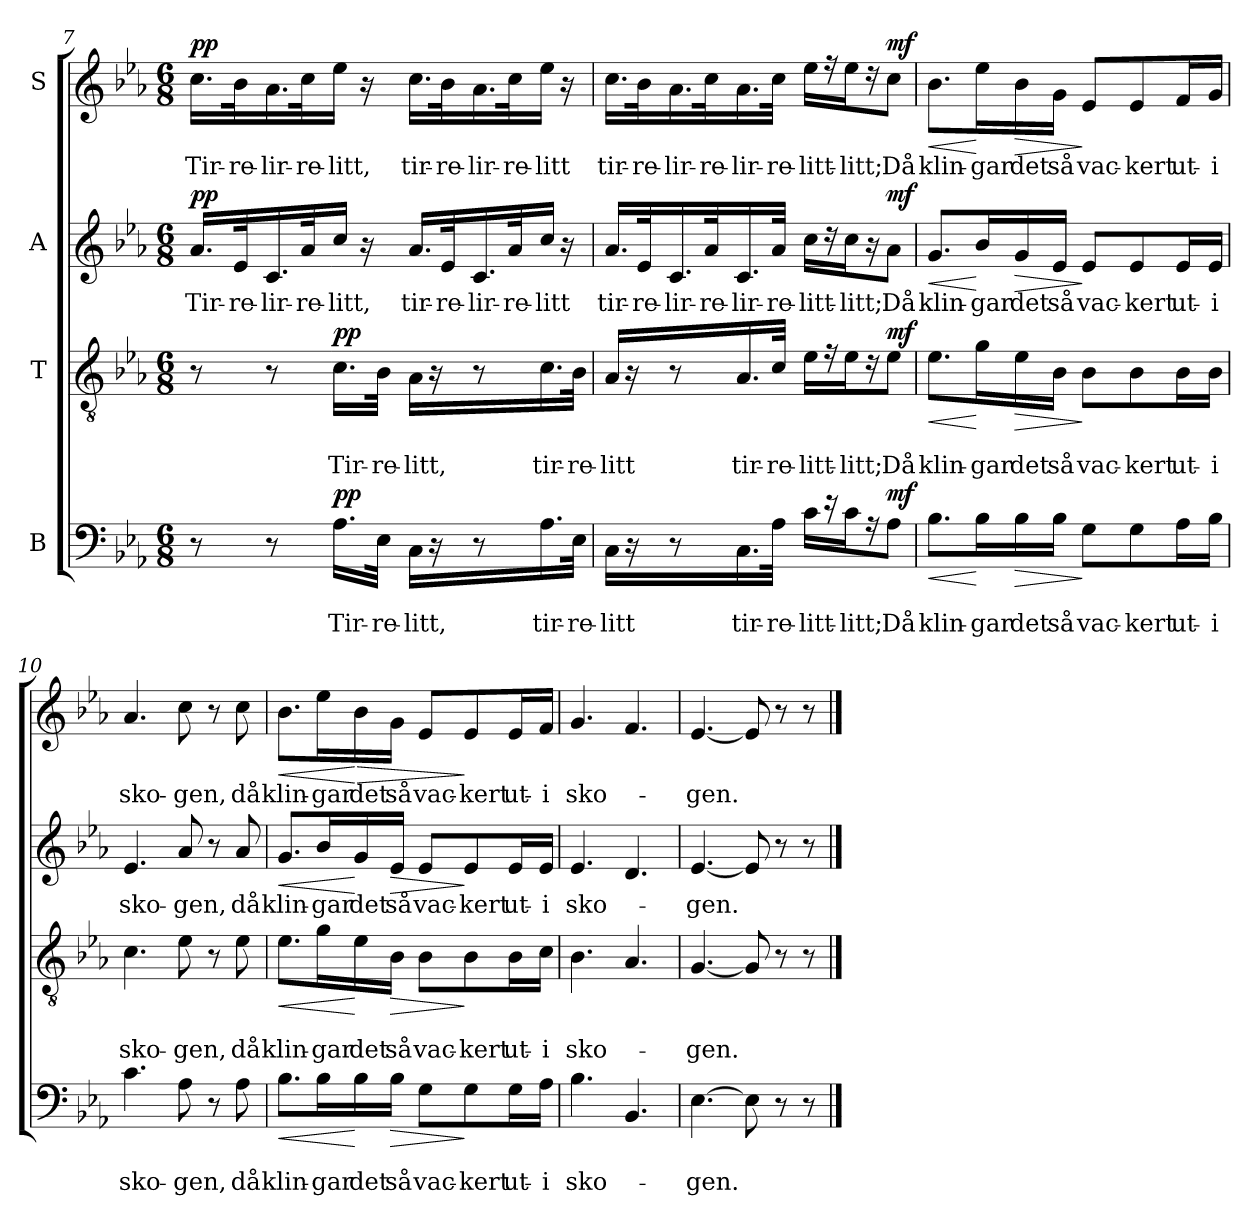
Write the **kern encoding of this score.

**kern	**text	**text	**dynam	**kern	**text	**text	**dynam	**kern	**text	**dynam	**kern	**text	**dynam
*part4	*part4	*part4	*part4	*part3	*part3	*part3	*part3	*part2	*part2	*part2	*part1	*part1	*part1
*staff4	*staff4	*staff4	*staff4	*staff3	*staff3	*staff3	*staff3	*staff2	*staff2	*staff2	*staff1	*staff1	*staff1
*I"B	*	*	*	*I"T	*	*	*	*I"A	*	*	*I"S	*	*
!!LO:LB:g=z
*clefF4	*	*	*	*clefGv2	*	*	*	*clefG2	*	*	*clefG2	*	*
*k[b-e-a-]	*	*	*	*k[b-e-a-]	*	*	*	*k[b-e-a-]	*	*	*k[b-e-a-]	*	*
*E-:	*	*	*	*E-:	*	*	*	*E-:	*	*	*E-:	*	*
*M6/8	*	*	*	*M6/8	*	*	*	*M6/8	*	*	*M6/8	*	*
=7	=7	=7	=7	=7	=7	=7	=7	=7	=7	=7	=7	=7	=7
!	!	!	!	!	!	!	!	!	!LO:LY:b	!LO:DY:a	!	!LO:LY:b	!LO:DY:a
8r	.	.	.	8r	.	.	.	16.a-/LL	Tir-	pp	16.cc\LL	Tir-	pp
!	!	!	!	!	!	!	!	!	!LO:LY:b	!	!	!LO:LY:b	!
.	.	.	.	.	.	.	.	32e-i/k	-re-	.	32b-\k	-re-	.
!	!	!	!	!	!	!	!	!	!LO:LY:b	!	!	!LO:LY:b	!
8r	.	.	.	8r	.	.	.	16.c/	-lir-	.	16.a-\	-lir-	.
!	!	!	!	!	!	!	!	!	!LO:LY:b	!	!	!LO:LY:b	!
.	.	.	.	.	.	.	.	32a-/k	-re-	.	32cc\k	-re-	.
!	!	!LO:LY:b	!LO:DY:a	!	!	!LO:LY:b	!LO:DY:a	!	!LO:LY:b	!	!	!LO:LY:b	!
16.A-\LL	.	Tir-	pp	16.c\LL	.	Tir-	pp	16cc/JJ	-litt,	.	16ee-\JJ	-litt,	.
.	.	.	.	.	.	.	.	16r	.	.	16r	.	.
!	!	!LO:LY:b	!	!	!	!LO:LY:b	!	!	!	!	!	!	!
32E-\JJk	.	-re-	.	32B-\JJk	.	-re-	.	.	.	.	.	.	.
!	!	!LO:LY:b	!	!	!	!LO:LY:b	!	!	!LO:LY:b	!	!	!LO:LY:b	!
16C\KL	.	-litt,	.	16A-\KL	.	-litt,	.	16.a-/LL	tir-	.	16.cc\LL	tir-	.
16r	.	.	.	16r	.	.	.	.	.	.	.	.	.
!	!	!	!	!	!	!	!	!	!LO:LY:b	!	!	!LO:LY:b	!
.	.	.	.	.	.	.	.	32e-/k	-re-	.	32b-\k	-re-	.
!	!	!	!	!	!	!	!	!	!LO:LY:b	!	!	!LO:LY:b	!
8r	.	.	.	8r	.	.	.	16.c/	-lir-	.	16.a-\	-lir-	.
!	!	!	!	!	!	!	!	!	!LO:LY:b	!	!	!LO:LY:b	!
.	.	.	.	.	.	.	.	32a-/k	-re-	.	32cc\k	-re-	.
!	!	!LO:LY:b	!	!	!	!LO:LY:b	!	!	!LO:LY:b	!	!	!LO:LY:b	!
16.A-\L	.	tir-	.	16.c\L	.	tir-	.	16cc/JJ	-litt	.	16ee-\JJ	-litt	.
.	.	.	.	.	.	.	.	16r	.	.	16r	.	.
!	!	!LO:LY:b	!	!	!	!LO:LY:b	!	!	!	!	!	!	!
32E-\JJk	.	-re-	.	32B-\JJk	.	-re-	.	.	.	.	.	.	.
=8	=8	=8	=8	=8	=8	=8	=8	=8	=8	=8	=8	=8	=8
!	!	!LO:LY:b	!	!	!	!LO:LY:b	!	!	!LO:LY:b	!	!	!LO:LY:b	!
16C\KL	.	-litt	.	16A-/KL	.	-litt	.	16.a-/LL	tir-	.	16.cc\LL	tir-	.
16r	.	.	.	16r	.	.	.	.	.	.	.	.	.
!	!	!	!	!	!	!	!	!	!LO:LY:b	!	!	!LO:LY:b	!
.	.	.	.	.	.	.	.	32e-/k	-re-	.	32b-\k	-re-	.
!	!	!	!	!	!	!	!	!	!LO:LY:b	!	!	!LO:LY:b	!
8r	.	.	.	8r	.	.	.	16.c/	-lir-	.	16.a-\	-lir-	.
!	!	!	!	!	!	!	!	!	!LO:LY:b	!	!	!LO:LY:b	!
.	.	.	.	.	.	.	.	32a-/k	-re-	.	32cc\k	-re-	.
!	!	!LO:LY:b	!	!	!	!LO:LY:b	!	!	!LO:LY:b	!	!	!LO:LY:b	!
16.C\L	.	tir-	.	16.A-/L	.	tir-	.	16.c/	-lir-	.	16.a-\	-lir-	.
!	!	!LO:LY:b	!	!	!	!LO:LY:b	!	!	!LO:LY:b	!	!	!LO:LY:b	!
32A-\JJk	.	-re-	.	32c/JJk	.	-re-	.	32a-/JJk	-re-	.	32cc\JJk	-re-	.
!	!	!LO:LY:b	!	!	!	!LO:LY:b	!	!	!LO:LY:b	!	!	!LO:LY:b	!
16c\KL	.	-litt-	.	16e-\KL	.	-litt-	.	16cc\KL	-litt-	.	16ee-\KL	-litt-	.
16r	.	.	.	16r	.	.	.	16r	.	.	16r	.	.
!	!	!LO:LY:b	!	!	!	!LO:LY:b	!	!	!LO:LY:b	!	!	!LO:LY:b	!
16c\k	.	-litt;	.	16e-\k	.	-litt;	.	16cc\k	-litt;	.	16ee-\k	-litt;	.
16r	.	.	.	16r	.	.	.	16r	.	.	16r	.	.
!	!	!LO:LY:b	!LO:DY:a	!	!	!LO:LY:b	!LO:DY:a	!	!LO:LY:b	!LO:DY:a	!	!LO:LY:b	!LO:DY:a
8A-\J	.	Då	mf	8e-\J	.	Då	mf	8a-\J	Då	mf	8cc\J	Då	mf
=9	=9	=9	=9	=9	=9	=9	=9	=9	=9	=9	=9	=9	=9
!	!	!LO:LY:b	!LO:HP:b	!	!	!LO:LY:b	!LO:HP:b	!	!LO:LY:b	!LO:HP:b	!	!LO:LY:b	!LO:HP:b
8.B-\L	.	klin-	<	8.e-\L	.	klin-	<	8.g/L	klin-	<	8.b-\L	klin-	<
!	!	!LO:LY:b	!	!	!	!LO:LY:b	!	!	!LO:LY:b	!	!	!LO:LY:b	!
16B-\L	.	-gar	[	16g\L	.	-gar	[	16b-/L	-gar	[	16ee-\L	-gar	[
!	!	!LO:LY:b	!LO:HP:b	!	!	!LO:LY:b	!LO:HP:b	!	!LO:LY:b	!LO:HP:b	!	!LO:LY:b	!LO:HP:b
16B-\	.	det	>	16e-\	.	det	>	16g/	det	>	16b-\	det	>
!	!	!LO:LY:b	!	!	!	!LO:LY:b	!	!	!LO:LY:b	!	!	!LO:LY:b	!
16B-\JJ	.	så	.	16B-\JJ	.	så	.	16e-/JJ	så	.	16g\JJ	så	.
!	!	!LO:LY:b	!	!	!	!LO:LY:b	!	!	!LO:LY:b	!	!	!LO:LY:b	!
8G\L	.	vac-	]	8B-\L	.	vac-	]	8e-/L	vac-	]	8e-/L	vac-	]
!	!	!LO:LY:b	!	!	!	!LO:LY:b	!	!	!LO:LY:b	!	!	!LO:LY:b	!
8G\	.	-kert	.	8B-\	.	-kert	.	8e-/	-kert	.	8e-/	-kert	.
!	!	!LO:LY:b	!	!	!	!LO:LY:b	!	!	!LO:LY:b	!	!	!LO:LY:b	!
16A-\L	.	ut-	.	16B-\L	.	ut-	.	16e-/L	ut-	.	16f/L	ut-	.
!	!	!LO:LY:b	!	!	!	!LO:LY:b	!	!	!LO:LY:b	!	!	!LO:LY:b	!
16B-\JJ	.	-i	.	16B-\JJ	.	-i	.	16e-/JJ	-i	.	16g/JJ	-i	.
!!LO:PB:g=z
=10	=10	=10	=10	=10	=10	=10	=10	=10	=10	=10	=10	=10	=10
!	!	!LO:LY:b	!	!	!	!LO:LY:b	!	!	!LO:LY:b	!	!	!LO:LY:b	!
4.c\	.	sko-	.	4.c\	.	sko-	.	4.e-/	sko-	.	4.a-/	sko-	.
!	!	!LO:LY:b	!	!	!	!LO:LY:b	!	!	!LO:LY:b	!	!	!LO:LY:b	!
8A-\	.	-gen,	.	8e-\	.	-gen,	.	8a-/	-gen,	.	8cc\	-gen,	.
8r	.	.	.	8r	.	.	.	8r	.	.	8r	.	.
!	!	!LO:LY:b	!	!	!	!LO:LY:b	!	!	!LO:LY:b	!	!	!LO:LY:b	!
8A-\	.	då	.	8e-\	.	då	.	8a-/	då	.	8cc\	då	.
=11	=11	=11	=11	=11	=11	=11	=11	=11	=11	=11	=11	=11	=11
!	!	!LO:LY:b	!LO:HP:b	!	!	!LO:LY:b	!LO:HP:b	!	!LO:LY:b	!LO:HP:b	!	!LO:LY:b	!LO:HP:b
8.B-\L	.	klin-	<	8.e-\L	.	klin-	<	8.g/L	klin-	<	8.b-\L	klin-	<
!	!	!LO:LY:b	!	!	!	!LO:LY:b	!	!	!LO:LY:b	!	!	!LO:LY:b	!
16B-\L	.	-gar	.	16g\L	.	-gar	.	16b-/L	-gar	.	16ee-\L	-gar	.
!	!	!LO:LY:b	!	!	!	!LO:LY:b	!	!	!LO:LY:b	!	!	!LO:LY:b	!LO:HP:n=1:b
16B-\	.	det	[	16e-\	.	det	[	16g/	det	[	16b-\	det	[ >
!	!	!LO:LY:b	!LO:HP:b	!	!	!LO:LY:b	!LO:HP:b	!	!LO:LY:b	!LO:HP:b	!	!LO:LY:b	!
16B-\JJ	.	så	>	16B-\JJ	.	så	>	16e-/JJ	så	>	16g\JJ	så	.
!	!	!LO:LY:b	!	!	!	!LO:LY:b	!	!	!LO:LY:b	!	!	!LO:LY:b	!
8G\L	.	vac-	.	8B-\L	.	vac-	.	8e-/L	vac-	.	8e-/L	vac-	.
!	!	!LO:LY:b	!	!	!	!LO:LY:b	!	!	!LO:LY:b	!	!	!LO:LY:b	!
8G\	.	-kert	]	8B-\	.	-kert	]	8e-/	-kert	]	8e-/	-kert	]
!	!	!LO:LY:b	!	!	!	!LO:LY:b	!	!	!LO:LY:b	!	!	!LO:LY:b	!
16G\L	.	ut-	.	16B-\L	.	ut-	.	16e-/L	ut-	.	16e-/L	ut-	.
!	!	!LO:LY:b	!	!	!	!LO:LY:b	!	!	!LO:LY:b	!	!	!LO:LY:b	!
16A-\JJ	.	-i	.	16c\JJ	.	-i	.	16e-/JJ	-i	.	16f/JJ	-i	.
=12	=12	=12	=12	=12	=12	=12	=12	=12	=12	=12	=12	=12	=12
!	!	!LO:LY:b	!	!	!	!LO:LY:b	!	!	!LO:LY:b	!	!	!LO:LY:b	!
4.B-\	.	sko-	.	4.B-\	.	sko-	.	4.e-/	sko-	.	4.g/	sko-	.
4.BB-/	.	.	.	4.A-/	.	.	.	4.d/	.	.	4.f/	.	.
=13	=13	=13	=13	=13	=13	=13	=13	=13	=13	=13	=13	=13	=13
!	!	!LO:LY:b	!	!	!	!LO:LY:b	!	!	!LO:LY:b	!	!	!LO:LY:b	!
[4.E-\	.	-gen.	.	[4.G/	.	-gen.	.	[4.e-/	-gen.	.	[4.e-/	-gen.	.
8E-\]	.	.	.	8G/]	.	.	.	8e-/]	.	.	8e-/]	.	.
8r	.	.	.	8r	.	.	.	8r	.	.	8r	.	.
8r	.	.	.	8r	.	.	.	8r	.	.	8r	.	.
==	==	==	==	==	==	==	==	==	==	==	==	==	==
*-	*-	*-	*-	*-	*-	*-	*-	*-	*-	*-	*-	*-	*-
